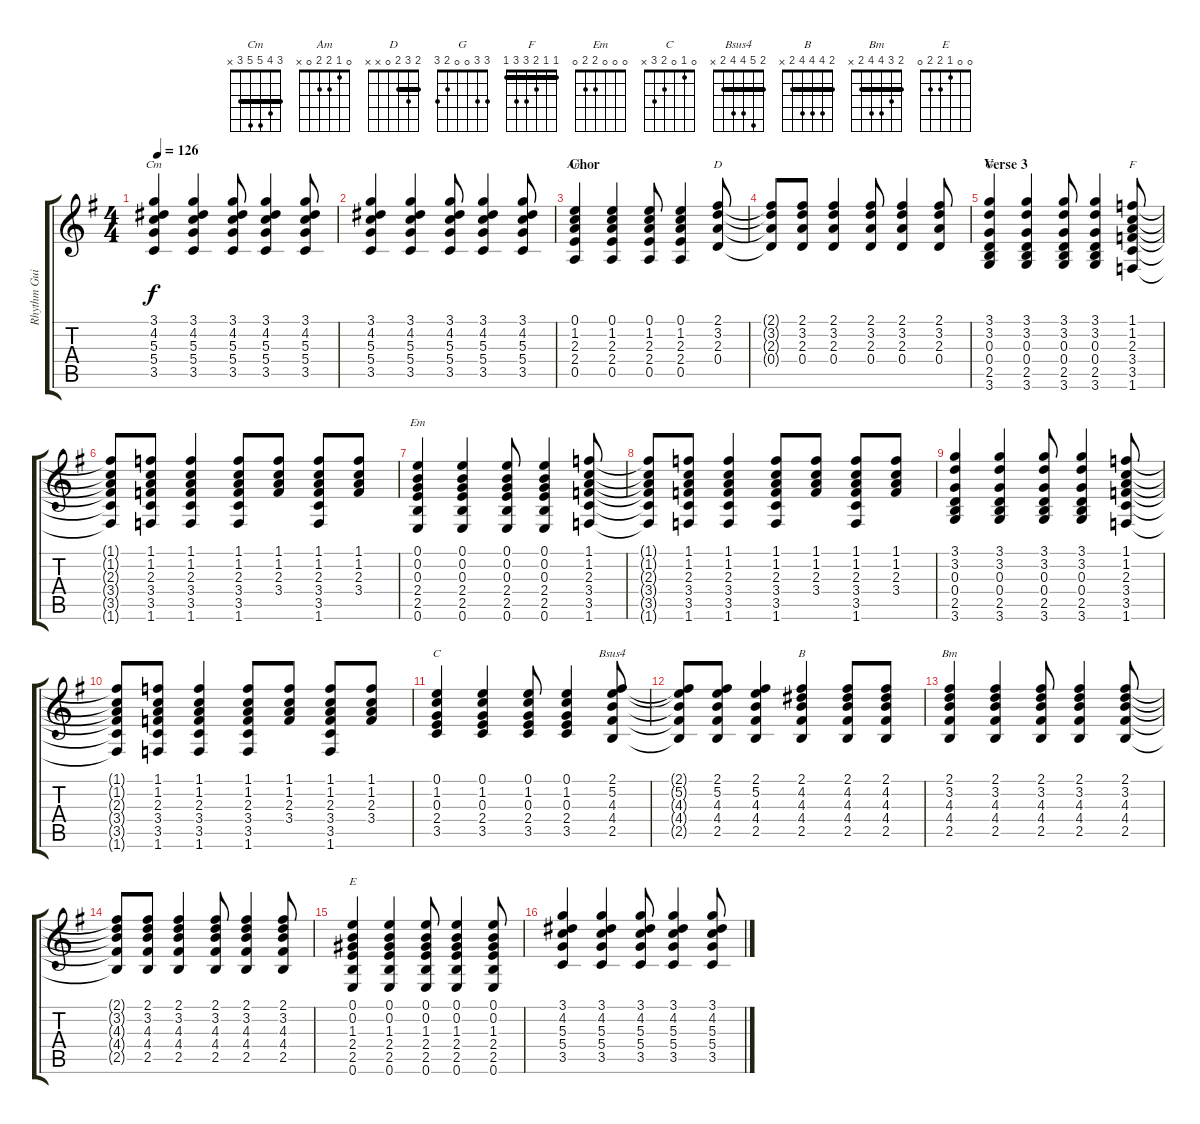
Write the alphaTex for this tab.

\track ("Rhythm Guitar" "Rhythm Gui") {instrument acousticguitarsteel}
\staff {score tabs}
\tuning (E4 B3 G3 D3 A2 E2) {hide}
\chord ("Cm" 3 4 5 5 3 x) {barre 3}
\chord ("Am" 0 1 2 2 0 x)
\chord ("D" 2 3 2 0 x x) {barre 2}
\chord ("G" 3 3 0 0 2 3)
\chord ("F" 1 1 2 3 3 1) {barre 1}
\chord ("Em" 0 0 0 2 2 0)
\chord ("C" 0 1 0 2 3 x)
\chord ("Bsus4" 2 5 4 4 2 x) {barre 2}
\chord ("B" 2 4 4 4 2 x) {barre 2}
\chord ("Bm" 2 3 4 4 2 x) {barre 2}
\chord ("E" 0 0 1 2 2 0)
\ts (4 4)
\tempo 126
\clef g2
\ks g
(3.1 4.2 5.3 5.4 3.5).4{ch "Cm" dy f} (3.1 4.2 5.3 5.4 3.5).4 (3.1 4.2 5.3 5.4 3.5).8 (3.1 4.2 5.3 5.4 3.5).4 (3.1 4.2 5.3 5.4 3.5).8 |
(3.1 4.2 5.3 5.4 3.5).4 (3.1 4.2 5.3 5.4 3.5).4 (3.1 4.2 5.3 5.4 3.5).8 (3.1 4.2 5.3 5.4 3.5).4 (3.1 4.2 5.3 5.4 3.5).8 |
\section ("" "Chor")
(0.1 1.2 2.3 2.4 0.5).4{ch "Am"} (0.1 1.2 2.3 2.4 0.5).4 (0.1 1.2 2.3 2.4 0.5).8 (0.1 1.2 2.3 2.4 0.5).4 (2.1 3.2 2.3 0.4).8{ch "D"} |
(2.1{t} 3.2{t} 2.3{t} 0.4{t}).8 (2.1 3.2 2.3 0.4).8 (2.1 3.2 2.3 0.4).4 (2.1 3.2 2.3 0.4).8 (2.1 3.2 2.3 0.4).4 (2.1 3.2 2.3 0.4).8 |
\section ("" "Verse 3")
(3.1 3.2 0.3 0.4 2.5 3.6).4{ch "G"} (3.1 3.2 0.3 0.4 2.5 3.6).4 (3.1 3.2 0.3 0.4 2.5 3.6).8 (3.1 3.2 0.3 0.4 2.5 3.6).4 (1.1 1.2 2.3 3.4 3.5 1.6).8{ch "F"} |
(1.1{t} 1.2{t} 2.3{t} 3.4{t} 3.5{t} 1.6{t}).8 (1.1 1.2 2.3 3.4 3.5 1.6).8 (1.1 1.2 2.3 3.4 3.5 1.6).4 (1.1 1.2 2.3 3.4 3.5 1.6).8 (1.1 1.2 2.3 3.4).8 (1.1 1.2 2.3 3.4 3.5 1.6).8 (1.1 1.2 2.3 3.4).8 |
(0.1 0.2 0.3 2.4 2.5 0.6).4{ch "Em"} (0.1 0.2 0.3 2.4 2.5 0.6).4 (0.1 0.2 0.3 2.4 2.5 0.6).8 (0.1 0.2 0.3 2.4 2.5 0.6).4 (1.1 1.2 2.3 3.4 3.5 1.6).8 |
(1.1{t} 1.2{t} 2.3{t} 3.4{t} 3.5{t} 1.6{t}).8 (1.1 1.2 2.3 3.4 3.5 1.6).8 (1.1 1.2 2.3 3.4 3.5 1.6).4 (1.1 1.2 2.3 3.4 3.5 1.6).8 (1.1 1.2 2.3 3.4).8 (1.1 1.2 2.3 3.4 3.5 1.6).8 (1.1 1.2 2.3 3.4).8 |
(3.1 3.2 0.3 0.4 2.5 3.6).4 (3.1 3.2 0.3 0.4 2.5 3.6).4 (3.1 3.2 0.3 0.4 2.5 3.6).8 (3.1 3.2 0.3 0.4 2.5 3.6).4 (1.1 1.2 2.3 3.4 3.5 1.6).8 |
(1.1{t} 1.2{t} 2.3{t} 3.4{t} 3.5{t} 1.6{t}).8 (1.1 1.2 2.3 3.4 3.5 1.6).8 (1.1 1.2 2.3 3.4 3.5 1.6).4 (1.1 1.2 2.3 3.4 3.5 1.6).8 (1.1 1.2 2.3 3.4).8 (1.1 1.2 2.3 3.4 3.5 1.6).8 (1.1 1.2 2.3 3.4).8 |
(0.1 1.2 0.3 2.4 3.5).4{ch "C"} (0.1 1.2 0.3 2.4 3.5).4 (0.1 1.2 0.3 2.4 3.5).8 (0.1 1.2 0.3 2.4 3.5).4 (2.1 5.2 4.3 4.4 2.5).8{ch "Bsus4"} |
(2.1{t} 5.2{t} 4.3{t} 4.4{t} 2.5{t}).8 (2.1 5.2 4.3 4.4 2.5).8 (2.1 5.2 4.3 4.4 2.5).4 (2.1 4.2 4.3 4.4 2.5).4{ch "B"} (2.1 4.2 4.3 4.4 2.5).8 (2.1 4.2 4.3 4.4 2.5).8 |
(2.1 3.2 4.3 4.4 2.5).4{ch "Bm"} (2.1 3.2 4.3 4.4 2.5).4 (2.1 3.2 4.3 4.4 2.5).8 (2.1 3.2 4.3 4.4 2.5).4 (2.1 3.2 4.3 4.4 2.5).8 |
(2.1{t} 3.2{t} 4.3{t} 4.4{t} 2.5{t}).8 (2.1 3.2 4.3 4.4 2.5).8 (2.1 3.2 4.3 4.4 2.5).4 (2.1 3.2 4.3 4.4 2.5).8 (2.1 3.2 4.3 4.4 2.5).4 (2.1 3.2 4.3 4.4 2.5).8 |
(0.1 0.2 1.3 2.4 2.5 0.6).4{ch "E"} (0.1 0.2 1.3 2.4 2.5 0.6).4 (0.1 0.2 1.3 2.4 2.5 0.6).8 (0.1 0.2 1.3 2.4 2.5 0.6).4 (0.1 0.2 1.3 2.4 2.5 0.6).8 |
(3.1 4.2 5.3 5.4 3.5).4 (3.1 4.2 5.3 5.4 3.5).4 (3.1 4.2 5.3 5.4 3.5).8 (3.1 4.2 5.3 5.4 3.5).4 (3.1 4.2 5.3 5.4 3.5).8
